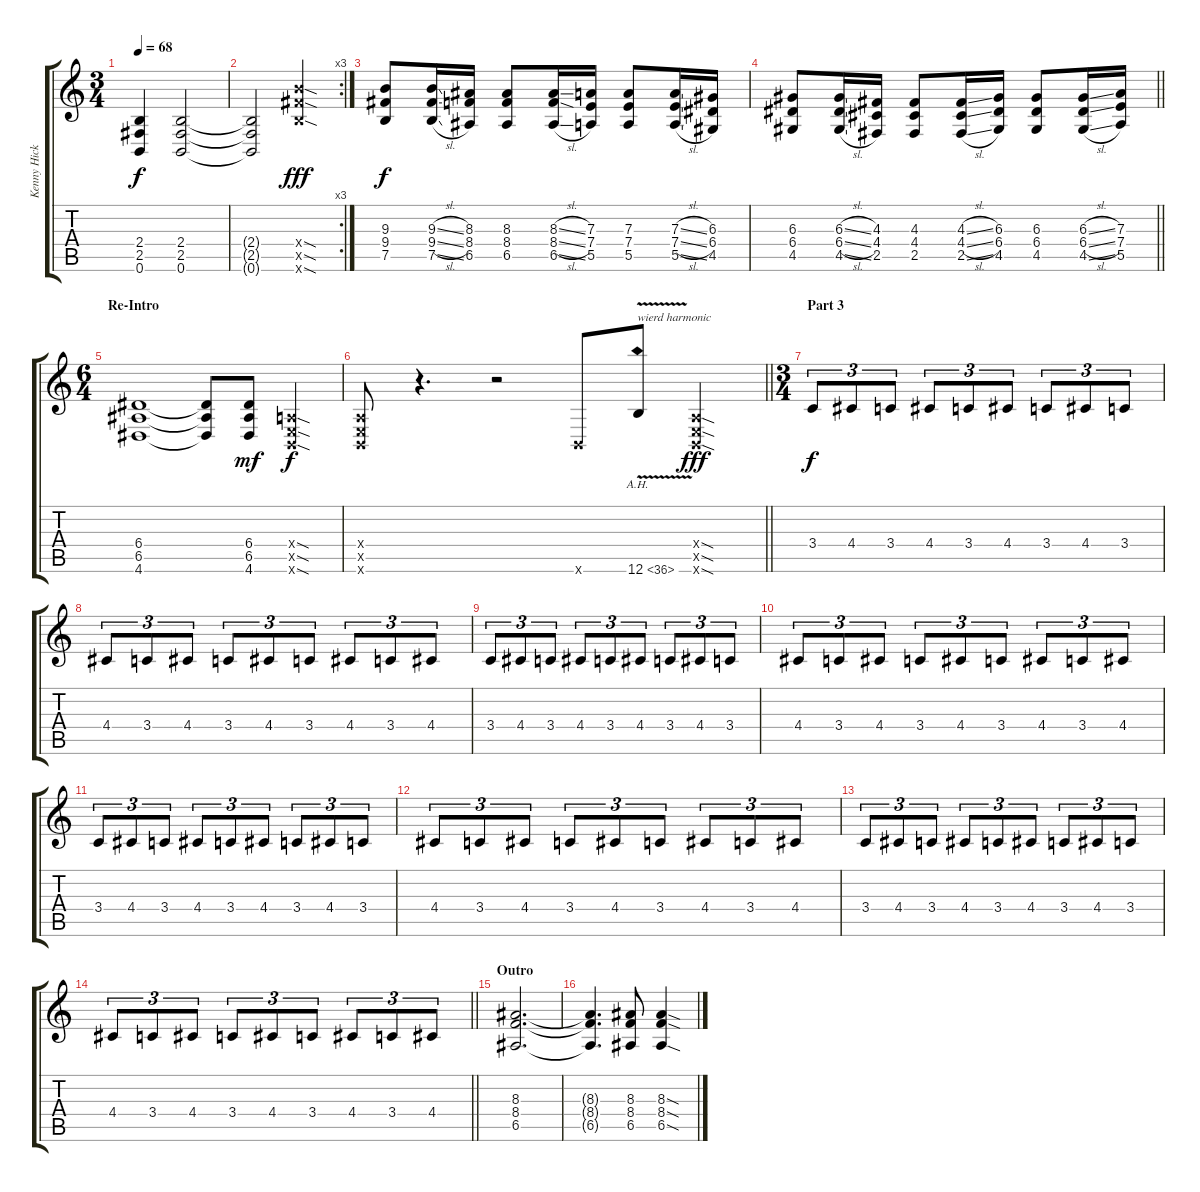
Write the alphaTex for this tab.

\track ("Kenny Hickey (2)" "Kenny Hick") {instrument distortionguitar}
\staff {score tabs}
\tuning (B3 Gb3 D3 A2 E2 B1) {hide}
\ts (3 4)
\tempo 68
\clef g2
\ks c
(2.4 2.5 0.6).4{dy f} (2.4 2.5 0.6).2 |
\rc 3
(2.4{t} 2.5{t} 0.6{t}).2 (14.4{sod x} 14.5{sod x} 12.6{sod x}).4{dy fff} |
(9.3 9.4 7.5).8{dy f} (9.3{sl} 9.4{sl} 7.5{sl}).16 (8.3 8.4 6.5).16 (8.3 8.4 6.5).8 (8.3{sl} 8.4{sl} 6.5{sl}).16 (7.3 7.4 5.5).16 (7.3 7.4 5.5).8 (7.3{sl} 7.4{sl} 5.5{sl}).16 (6.3 6.4 4.5).16 |
\barLineRight lightlight
(6.3 6.4 4.5).8 (6.3{sl} 6.4{sl} 4.5{sl}).16 (4.3 4.4 2.5).16 (4.3 4.4 2.5).8 (4.3{sl} 4.4{sl} 2.5{sl}).16 (6.3 6.4 4.5).16 (6.3 6.4 4.5).8 (6.3{sl} 6.4{sl} 4.5{sl}).16 (7.3 7.4 5.5).16 |
\ts (6 4)
\section ("" "Re-Intro")
(6.4 6.5 4.6).1 (6.4{t} 6.5{t} 4.6{t}).8 (6.4 6.5 4.6).8{dy mf} (0.4{sod x} 0.5{sod x} 0.6{sod x}).4{dy f} |
\barLineRight lightlight
(0.4{x} 0.5{x} 0.6{x}).8 r.4{d} r.2 0.6{x}.8 12.6{ah 24 v}.8{txt "wierd harmonic"} (0.4{sod x} 0.5{sod x} 0.6{sod x}).4{dy fff} |
\ts (3 4)
\section ("" "Part 3")
3.4.8{tu (3 2) dy f} 4.4.8{tu (3 2)} 3.4.8{tu (3 2)} 4.4.8{tu (3 2)} 3.4.8{tu (3 2)} 4.4.8{tu (3 2)} 3.4.8{tu (3 2)} 4.4.8{tu (3 2)} 3.4.8{tu (3 2)} |
4.4.8{tu (3 2)} 3.4.8{tu (3 2)} 4.4.8{tu (3 2)} 3.4.8{tu (3 2)} 4.4.8{tu (3 2)} 3.4.8{tu (3 2)} 4.4.8{tu (3 2)} 3.4.8{tu (3 2)} 4.4.8{tu (3 2)} |
3.4.8{tu (3 2)} 4.4.8{tu (3 2)} 3.4.8{tu (3 2)} 4.4.8{tu (3 2)} 3.4.8{tu (3 2)} 4.4.8{tu (3 2)} 3.4.8{tu (3 2)} 4.4.8{tu (3 2)} 3.4.8{tu (3 2)} |
4.4.8{tu (3 2)} 3.4.8{tu (3 2)} 4.4.8{tu (3 2)} 3.4.8{tu (3 2)} 4.4.8{tu (3 2)} 3.4.8{tu (3 2)} 4.4.8{tu (3 2)} 3.4.8{tu (3 2)} 4.4.8{tu (3 2)} |
3.4.8{tu (3 2)} 4.4.8{tu (3 2)} 3.4.8{tu (3 2)} 4.4.8{tu (3 2)} 3.4.8{tu (3 2)} 4.4.8{tu (3 2)} 3.4.8{tu (3 2)} 4.4.8{tu (3 2)} 3.4.8{tu (3 2)} |
4.4.8{tu (3 2)} 3.4.8{tu (3 2)} 4.4.8{tu (3 2)} 3.4.8{tu (3 2)} 4.4.8{tu (3 2)} 3.4.8{tu (3 2)} 4.4.8{tu (3 2)} 3.4.8{tu (3 2)} 4.4.8{tu (3 2)} |
3.4.8{tu (3 2)} 4.4.8{tu (3 2)} 3.4.8{tu (3 2)} 4.4.8{tu (3 2)} 3.4.8{tu (3 2)} 4.4.8{tu (3 2)} 3.4.8{tu (3 2)} 4.4.8{tu (3 2)} 3.4.8{tu (3 2)} |
\barLineRight lightlight
4.4.8{tu (3 2)} 3.4.8{tu (3 2)} 4.4.8{tu (3 2)} 3.4.8{tu (3 2)} 4.4.8{tu (3 2)} 3.4.8{tu (3 2)} 4.4.8{tu (3 2)} 3.4.8{tu (3 2)} 4.4.8{tu (3 2)} |
\section ("" "Outro")
(8.3 8.4 6.5).2{d} |
(8.3{t} 8.4{t} 6.5{t}).4{d} (8.3 8.4 6.5).8 (8.3{sod} 8.4{sod} 6.5{sod}).4
